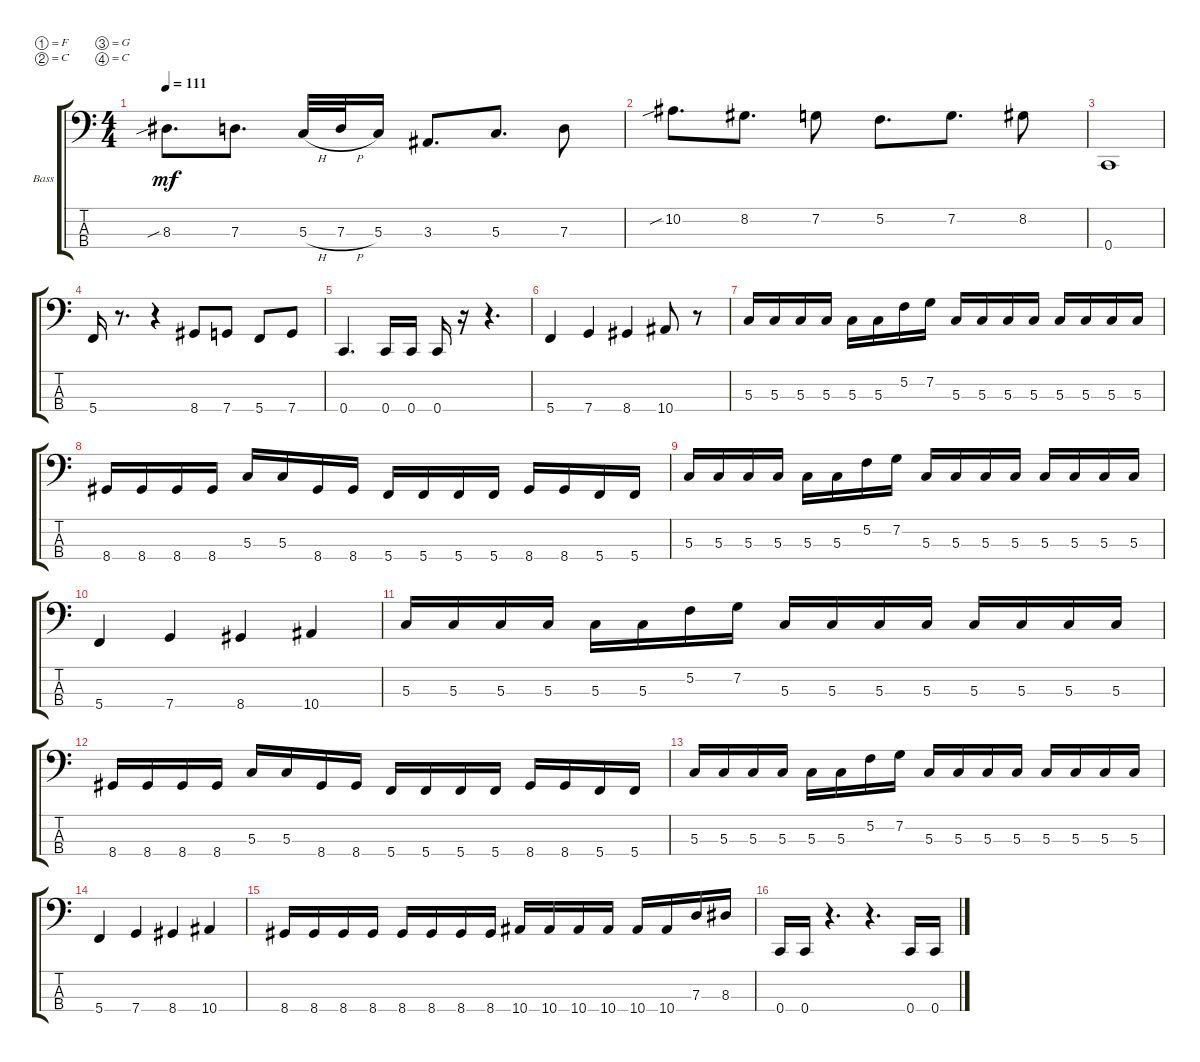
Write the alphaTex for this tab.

\defaultSystemsLayout 4
\bracketExtendMode groupsimilarinstruments
\firstSystemTrackNameOrientation horizontal
\otherSystemsTrackNameOrientation horizontal
\track ("Bass" "Bass") {instrument electricbassfinger}
\staff {score tabs}
\tuning (F2 C2 G1 C1)
\ts (4 4)
\tempo 111
\clef f4
\ks c
8.3{sib}.8{d dy mf instrument electricbassfinger} 7.3.8{d} 5.3{h}.32 7.3{h}.32 5.3.16 3.3.8{d} 5.3.8{d} 7.3.8 |
10.2{sib}.8{d} 8.2.8{d} 7.2.8 5.2.8{d} 7.2.8{d} 8.2.8 |
0.4.1 |
5.4.16 r.8{d} r.4 8.4.8 7.4.8 5.4.8 7.4.8 |
0.4.4{d} 0.4.16 0.4.16 0.4.16 r.16 r.4{d} |
5.4.4 7.4.4 8.4.4 10.4.8 r.8 |
5.3.16 5.3.16 5.3.16 5.3.16 5.3.16 5.3.16 5.2.16 7.2.16 5.3.16 5.3.16 5.3.16 5.3.16 5.3.16 5.3.16 5.3.16 5.3.16 |
8.4.16 8.4.16 8.4.16 8.4.16 5.3.16 5.3.16 8.4.16 8.4.16 5.4.16 5.4.16 5.4.16 5.4.16 8.4.16 8.4.16 5.4.16 5.4.16 |
5.3.16 5.3.16 5.3.16 5.3.16 5.3.16 5.3.16 5.2.16 7.2.16 5.3.16 5.3.16 5.3.16 5.3.16 5.3.16 5.3.16 5.3.16 5.3.16 |
5.4.4 7.4.4 8.4.4 10.4.4 |
5.3.16 5.3.16 5.3.16 5.3.16 5.3.16 5.3.16 5.2.16 7.2.16 5.3.16 5.3.16 5.3.16 5.3.16 5.3.16 5.3.16 5.3.16 5.3.16 |
8.4.16 8.4.16 8.4.16 8.4.16 5.3.16 5.3.16 8.4.16 8.4.16 5.4.16 5.4.16 5.4.16 5.4.16 8.4.16 8.4.16 5.4.16 5.4.16 |
5.3.16 5.3.16 5.3.16 5.3.16 5.3.16 5.3.16 5.2.16 7.2.16 5.3.16 5.3.16 5.3.16 5.3.16 5.3.16 5.3.16 5.3.16 5.3.16 |
5.4.4 7.4.4 8.4.4 10.4.4 |
8.4.16 8.4.16 8.4.16 8.4.16 8.4.16 8.4.16 8.4.16 8.4.16 10.4.16 10.4.16 10.4.16 10.4.16 10.4.16 10.4.16 7.3.16 8.3.16 |
0.4.16 0.4.16 r.4{d} r.4{d} 0.4.16 0.4.16
